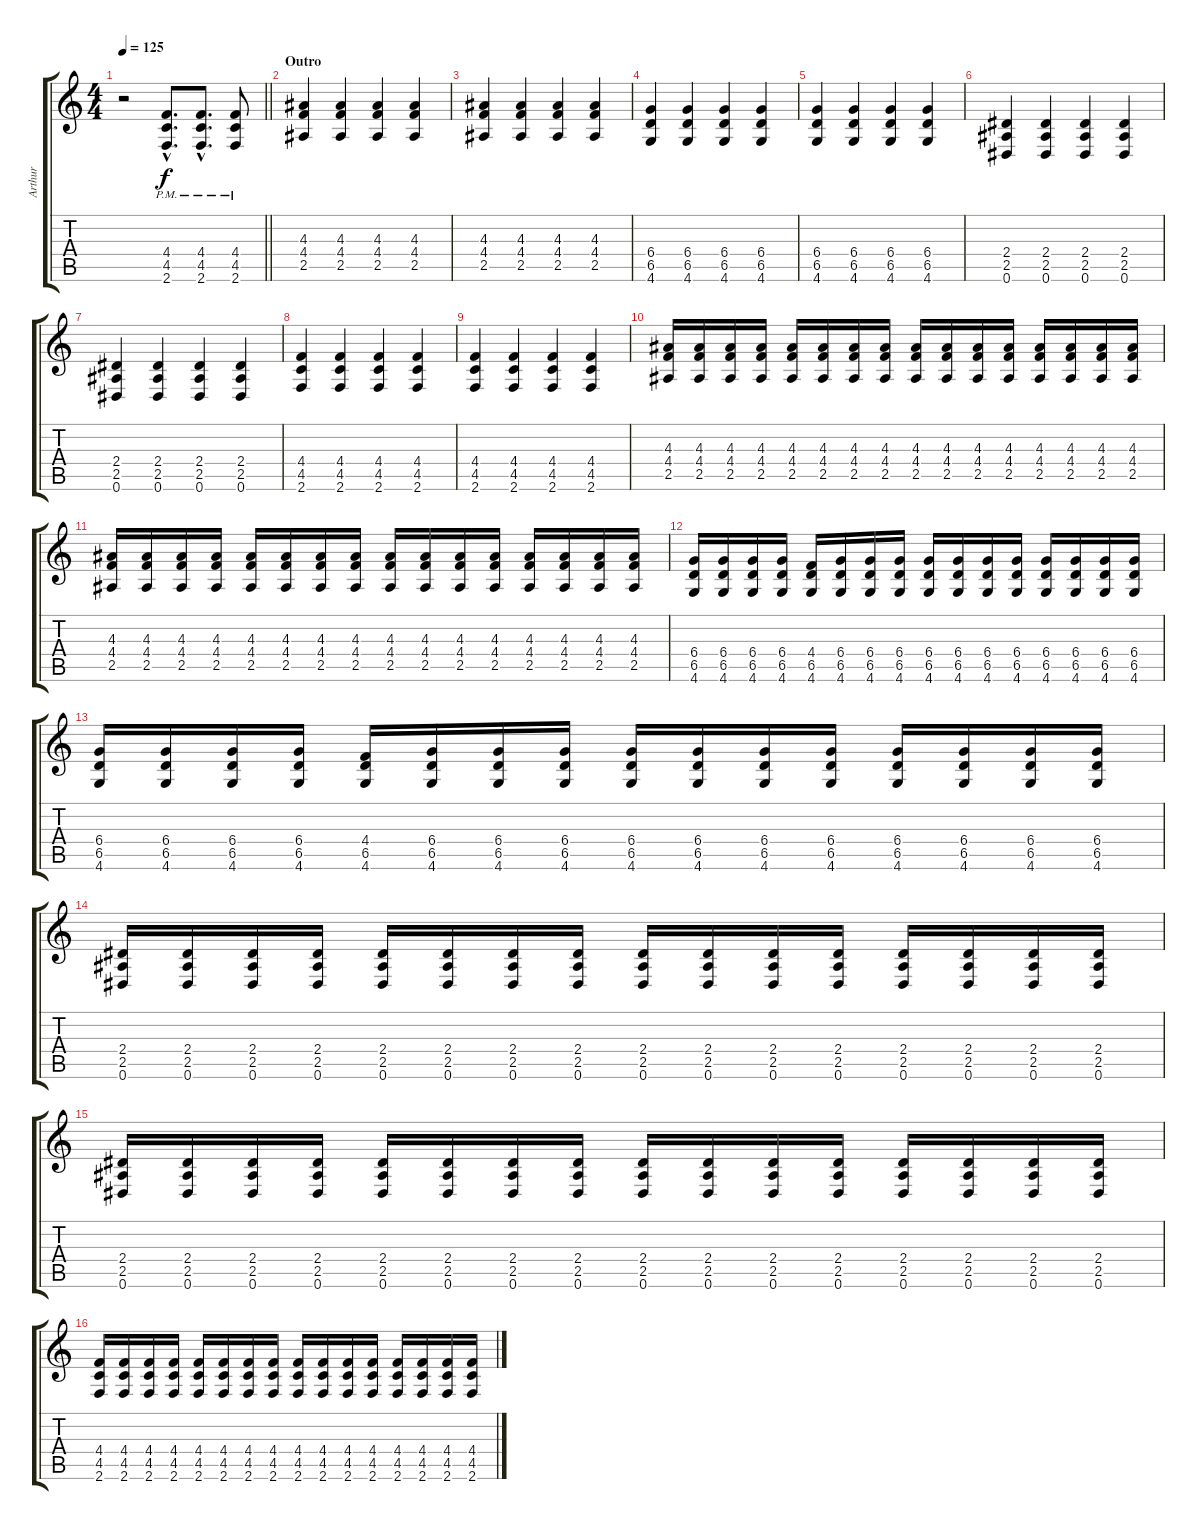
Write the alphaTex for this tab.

\track ("Arthur" "Arthur") {instrument overdrivenguitar}
\staff {score tabs}
\tuning (Eb4 Bb3 Gb3 Db3 Ab2 Eb2) {hide}
\ts (4 4)
\tempo 125
\clef g2
\barLineRight lightlight
\ks c
r.2{dy f} (4.4{hac pm} 4.5{hac pm} 2.6{hac pm}).8{d} (4.4{hac pm} 4.5{hac pm} 2.6{hac pm}).8{d} (4.4{pm} 4.5{pm} 2.6{pm}).8 |
\section ("" "Outro")
(4.3 4.4 2.5).4{volume 12} (4.3 4.4 2.5).4 (4.3 4.4 2.5).4 (4.3 4.4 2.5).4 |
(4.3 4.4 2.5).4 (4.3 4.4 2.5).4 (4.3 4.4 2.5).4 (4.3 4.4 2.5).4 |
(6.4 6.5 4.6).4 (6.4 6.5 4.6).4 (6.4 6.5 4.6).4 (6.4 6.5 4.6).4 |
(6.4 6.5 4.6).4 (6.4 6.5 4.6).4 (6.4 6.5 4.6).4 (6.4 6.5 4.6).4 |
(2.4 2.5 0.6).4 (2.4 2.5 0.6).4 (2.4 2.5 0.6).4 (2.4 2.5 0.6).4 |
(2.4 2.5 0.6).4 (2.4 2.5 0.6).4 (2.4 2.5 0.6).4 (2.4 2.5 0.6).4 |
(4.4 4.5 2.6).4 (4.4 4.5 2.6).4 (4.4 4.5 2.6).4 (4.4 4.5 2.6).4 |
(4.4 4.5 2.6).4 (4.4 4.5 2.6).4 (4.4 4.5 2.6).4 (4.4 4.5 2.6).4 |
(4.3 4.4 2.5).16{volume 12} (4.3 4.4 2.5).16 (4.3 4.4 2.5).16 (4.3 4.4 2.5).16 (4.3 4.4 2.5).16 (4.3 4.4 2.5).16 (4.3 4.4 2.5).16 (4.3 4.4 2.5).16 (4.3 4.4 2.5).16 (4.3 4.4 2.5).16 (4.3 4.4 2.5).16 (4.3 4.4 2.5).16 (4.3 4.4 2.5).16 (4.3 4.4 2.5).16 (4.3 4.4 2.5).16 (4.3 4.4 2.5).16 |
(4.3 4.4 2.5).16 (4.3 4.4 2.5).16 (4.3 4.4 2.5).16 (4.3 4.4 2.5).16 (4.3 4.4 2.5).16 (4.3 4.4 2.5).16 (4.3 4.4 2.5).16 (4.3 4.4 2.5).16 (4.3 4.4 2.5).16 (4.3 4.4 2.5).16 (4.3 4.4 2.5).16 (4.3 4.4 2.5).16 (4.3 4.4 2.5).16 (4.3 4.4 2.5).16 (4.3 4.4 2.5).16 (4.3 4.4 2.5).16 |
(6.4 6.5 4.6).16 (6.4 6.5 4.6).16 (6.4 6.5 4.6).16 (6.4 6.5 4.6).16 (4.4 6.5 4.6).16 (6.4 6.5 4.6).16 (6.4 6.5 4.6).16 (6.4 6.5 4.6).16 (6.4 6.5 4.6).16 (6.4 6.5 4.6).16 (6.4 6.5 4.6).16 (6.4 6.5 4.6).16 (6.4 6.5 4.6).16 (6.4 6.5 4.6).16 (6.4 6.5 4.6).16 (6.4 6.5 4.6).16 |
(6.4 6.5 4.6).16 (6.4 6.5 4.6).16 (6.4 6.5 4.6).16 (6.4 6.5 4.6).16 (4.4 6.5 4.6).16 (6.4 6.5 4.6).16 (6.4 6.5 4.6).16 (6.4 6.5 4.6).16 (6.4 6.5 4.6).16 (6.4 6.5 4.6).16 (6.4 6.5 4.6).16 (6.4 6.5 4.6).16 (6.4 6.5 4.6).16 (6.4 6.5 4.6).16 (6.4 6.5 4.6).16 (6.4 6.5 4.6).16 |
(2.4 2.5 0.6).16 (2.4 2.5 0.6).16 (2.4 2.5 0.6).16 (2.4 2.5 0.6).16 (2.4 2.5 0.6).16 (2.4 2.5 0.6).16 (2.4 2.5 0.6).16 (2.4 2.5 0.6).16 (2.4 2.5 0.6).16 (2.4 2.5 0.6).16 (2.4 2.5 0.6).16 (2.4 2.5 0.6).16 (2.4 2.5 0.6).16 (2.4 2.5 0.6).16 (2.4 2.5 0.6).16 (2.4 2.5 0.6).16 |
(2.4 2.5 0.6).16 (2.4 2.5 0.6).16 (2.4 2.5 0.6).16 (2.4 2.5 0.6).16 (2.4 2.5 0.6).16 (2.4 2.5 0.6).16 (2.4 2.5 0.6).16 (2.4 2.5 0.6).16 (2.4 2.5 0.6).16 (2.4 2.5 0.6).16 (2.4 2.5 0.6).16 (2.4 2.5 0.6).16 (2.4 2.5 0.6).16 (2.4 2.5 0.6).16 (2.4 2.5 0.6).16 (2.4 2.5 0.6).16 |
(4.4 4.5 2.6).16 (4.4 4.5 2.6).16 (4.4 4.5 2.6).16 (4.4 4.5 2.6).16 (4.4 4.5 2.6).16 (4.4 4.5 2.6).16 (4.4 4.5 2.6).16 (4.4 4.5 2.6).16 (4.4 4.5 2.6).16 (4.4 4.5 2.6).16 (4.4 4.5 2.6).16 (4.4 4.5 2.6).16 (4.4 4.5 2.6).16 (4.4 4.5 2.6).16 (4.4 4.5 2.6).16 (4.4 4.5 2.6).16
